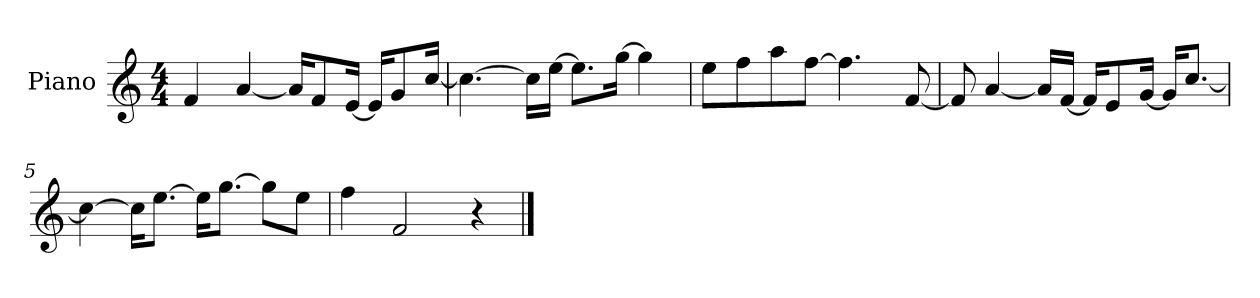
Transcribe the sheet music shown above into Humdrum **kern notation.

**kern
*part1
*staff1
*I"Piano
*I'P-no
*clefG2
*k[]
*M4/4
*MM90
=1
4f/
[4a/
16a/KL]
8f/
[16e/Jk
16e/KL]
8g/
[16cc/Jk
=2
4.cc\_
16cc\LL]
[16ee\JJ
8.ee\L]
[16gg\Jk
4gg\]
=3
8ee\L
8ff\
8aa\
[8ff\J
4.ff\]
[8f/
=4
8f/]
[4a/
16a/LL]
[16f/JJ
16f/KL]
8e/
[16g/Jk
16g/KL]
[8.cc/J
=5
4cc\_
16cc\KL]
[8.ee\J
16ee\KL]
[8.gg\J
8gg\L]
8ee\J
!!LO:LB:g=z
=6
4ff\
2f/
4r
==
*-
